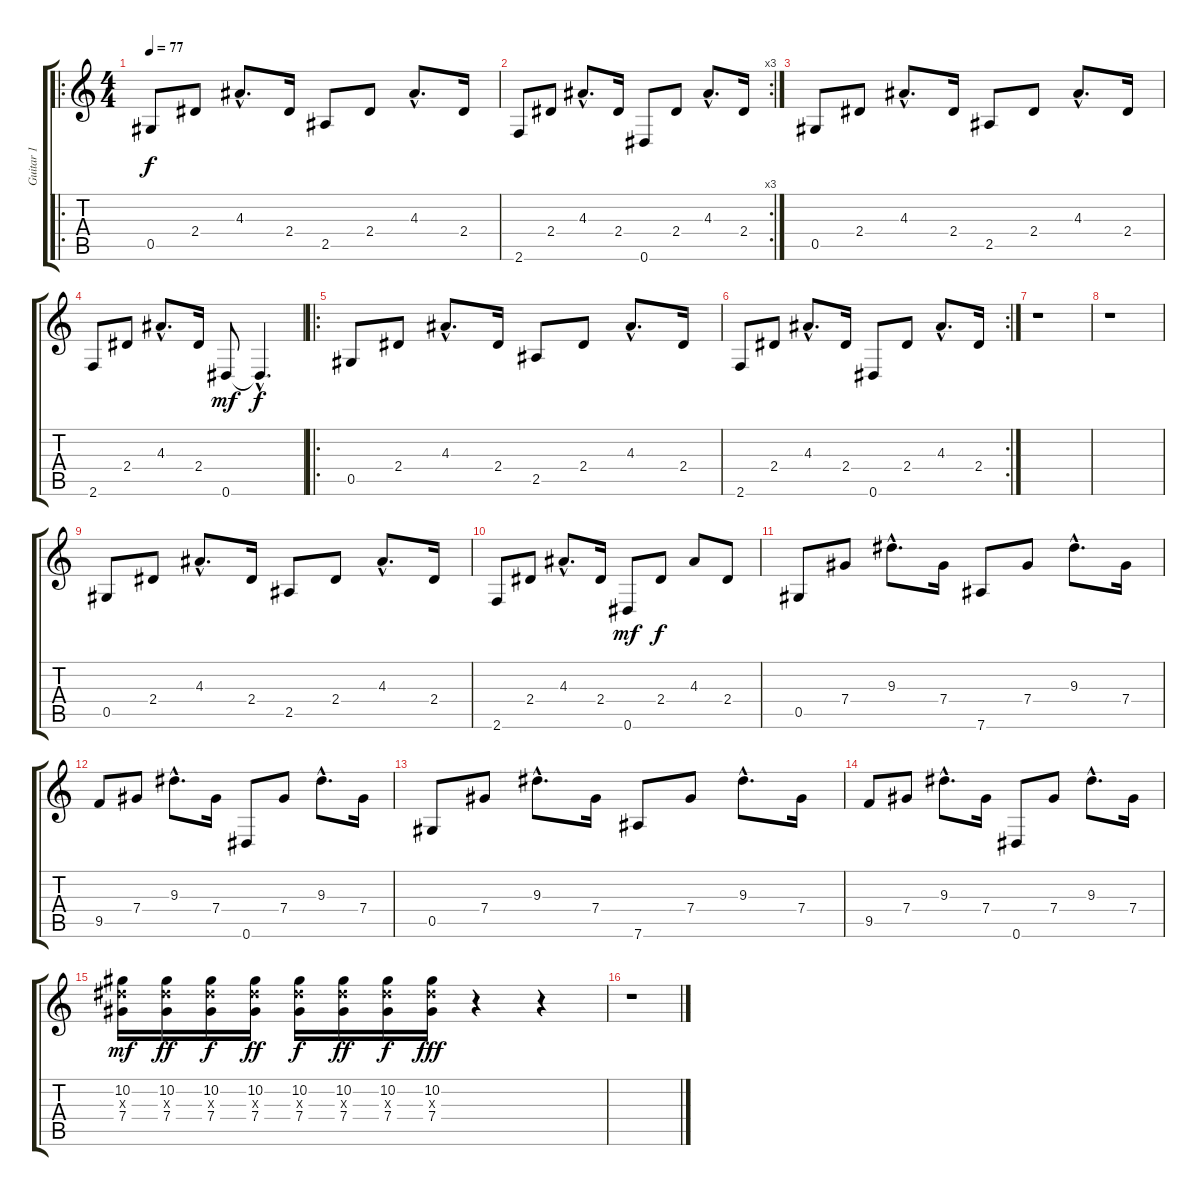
\track ("Guitar 1" "Guitar 1") {instrument distortionguitar}
\staff {score tabs}
\tuning (Eb4 Bb3 Gb3 Db3 Ab2 Eb2) {hide}
\ro
\ts (4 4)
\tempo 77
\clef g2
\ks c
0.5.8{dy f instrument distortionguitar} 2.4.8 4.3{hac}.8{d} 2.4.16 2.5.8 2.4.8 4.3{hac}.8{d} 2.4.16 |
\rc 3
2.6.8 2.4.8 4.3{hac}.8{d} 2.4.16 0.6.8 2.4.8 4.3{hac}.8{d} 2.4.16 |
0.5.8 2.4.8 4.3{hac}.8{d} 2.4.16 2.5.8 2.4.8 4.3{hac}.8{d} 2.4.16 |
2.6.8 2.4.8 4.3{hac}.8{d} 2.4.16 0.6.8{dy mf} 0.6{hac t}.4{d dy f} |
\ro
0.5.8 2.4.8 4.3{hac}.8{d} 2.4.16 2.5.8 2.4.8 4.3{hac}.8{d} 2.4.16 |
\rc 2
2.6.8 2.4.8 4.3{hac}.8{d} 2.4.16 0.6.8 2.4.8 4.3{hac}.8{d} 2.4.16 |
r.1 |
r.1 |
0.5.8{volume 10} 2.4.8 4.3{hac}.8{d} 2.4.16 2.5.8 2.4.8 4.3{hac}.8{d} 2.4.16 |
2.6.8 2.4.8 4.3{hac}.8{d} 2.4.16 0.6.8{dy mf} 2.4.8{dy f} 4.3.8 2.4.8 |
0.5.8{volume 16 instrument distortionguitar} 7.4.8 9.3{hac}.8{d} 7.4.16 7.6.8 7.4.8 9.3{hac}.8{d} 7.4.16 |
9.5.8 7.4.8 9.3{hac}.8{d} 7.4.16 0.6.8 7.4.8 9.3{hac}.8{d} 7.4.16 |
0.5.8 7.4.8 9.3{hac}.8{d} 7.4.16 7.6.8 7.4.8 9.3{hac}.8{d} 7.4.16 |
9.5.8 7.4.8 9.3{hac}.8{d} 7.4.16 0.6.8 7.4.8 9.3{hac}.8{d} 7.4.16 |
(10.2 9.3{x} 7.4).16{dy mf} (10.2 9.3{x} 7.4).16{dy ff} (10.2 9.3{x} 7.4).16{dy f} (10.2 9.3{x} 7.4).16{dy ff} (10.2 9.3{x} 7.4).16{dy f} (10.2 9.3{x} 7.4).16{dy ff} (10.2 9.3{x} 7.4).16{dy f} (10.2 9.3{x} 7.4).16{dy fff} r.4 r.4 |
r.1
